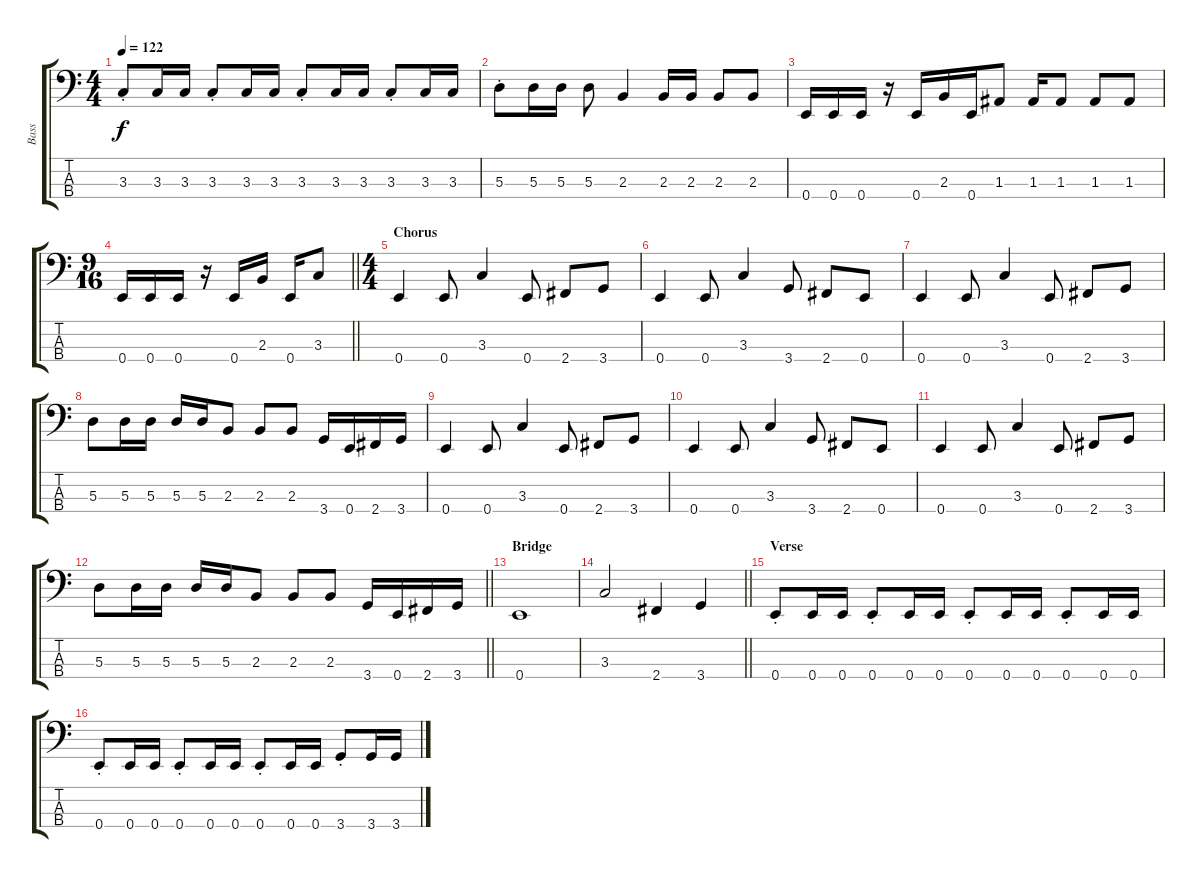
\track ("Bass" "Bass") {instrument electricbasspick}
\staff {score tabs}
\tuning (G2 D2 A1 E1) {hide}
\ts (4 4)
\tempo 122
\clef f4
\ks c
3.3{st}.8{dy f} 3.3.16 3.3.16 3.3{st}.8 3.3.16 3.3.16 3.3{st}.8 3.3.16 3.3.16 3.3{st}.8 3.3.16 3.3.16 |
5.3{st}.8 5.3.16 5.3.16 5.3.8 2.3.4 2.3.16 2.3.16 2.3.8 2.3.8 |
0.4.16 0.4.16 0.4.16 r.16 0.4.16 2.3.16 0.4.16 1.3.8 1.3.16 1.3.8 1.3.8 1.3.8 |
\ts (9 16)
\barLineRight lightlight
0.4.16 0.4.16 0.4.16 r.16 0.4.16 2.3.16 0.4.16 3.3.8 |
\ts (4 4)
\section ("" "Chorus")
0.4.4 0.4.8 3.3.4 0.4.8 2.4.8 3.4.8 |
0.4.4 0.4.8 3.3.4 3.4.8 2.4.8 0.4.8 |
0.4.4 0.4.8 3.3.4 0.4.8 2.4.8 3.4.8 |
5.3.8 5.3.16 5.3.16 5.3.16 5.3.16 2.3.8 2.3.8 2.3.8 3.4.16 0.4.16 2.4.16 3.4.16 |
0.4.4 0.4.8 3.3.4 0.4.8 2.4.8 3.4.8 |
0.4.4 0.4.8 3.3.4 3.4.8 2.4.8 0.4.8 |
0.4.4 0.4.8 3.3.4 0.4.8 2.4.8 3.4.8 |
\barLineRight lightlight
5.3.8 5.3.16 5.3.16 5.3.16 5.3.16 2.3.8 2.3.8 2.3.8 3.4.16 0.4.16 2.4.16 3.4.16 |
\section ("" "Bridge")
0.4.1 |
\barLineRight lightlight
3.3.2 2.4.4 3.4.4 |
\section ("" "Verse")
0.4{st}.8 0.4.16 0.4.16 0.4{st}.8 0.4.16 0.4.16 0.4{st}.8 0.4.16 0.4.16 0.4{st}.8 0.4.16 0.4.16 |
0.4{st}.8 0.4.16 0.4.16 0.4{st}.8 0.4.16 0.4.16 0.4{st}.8 0.4.16 0.4.16 3.4{st}.8 3.4.16 3.4.16
